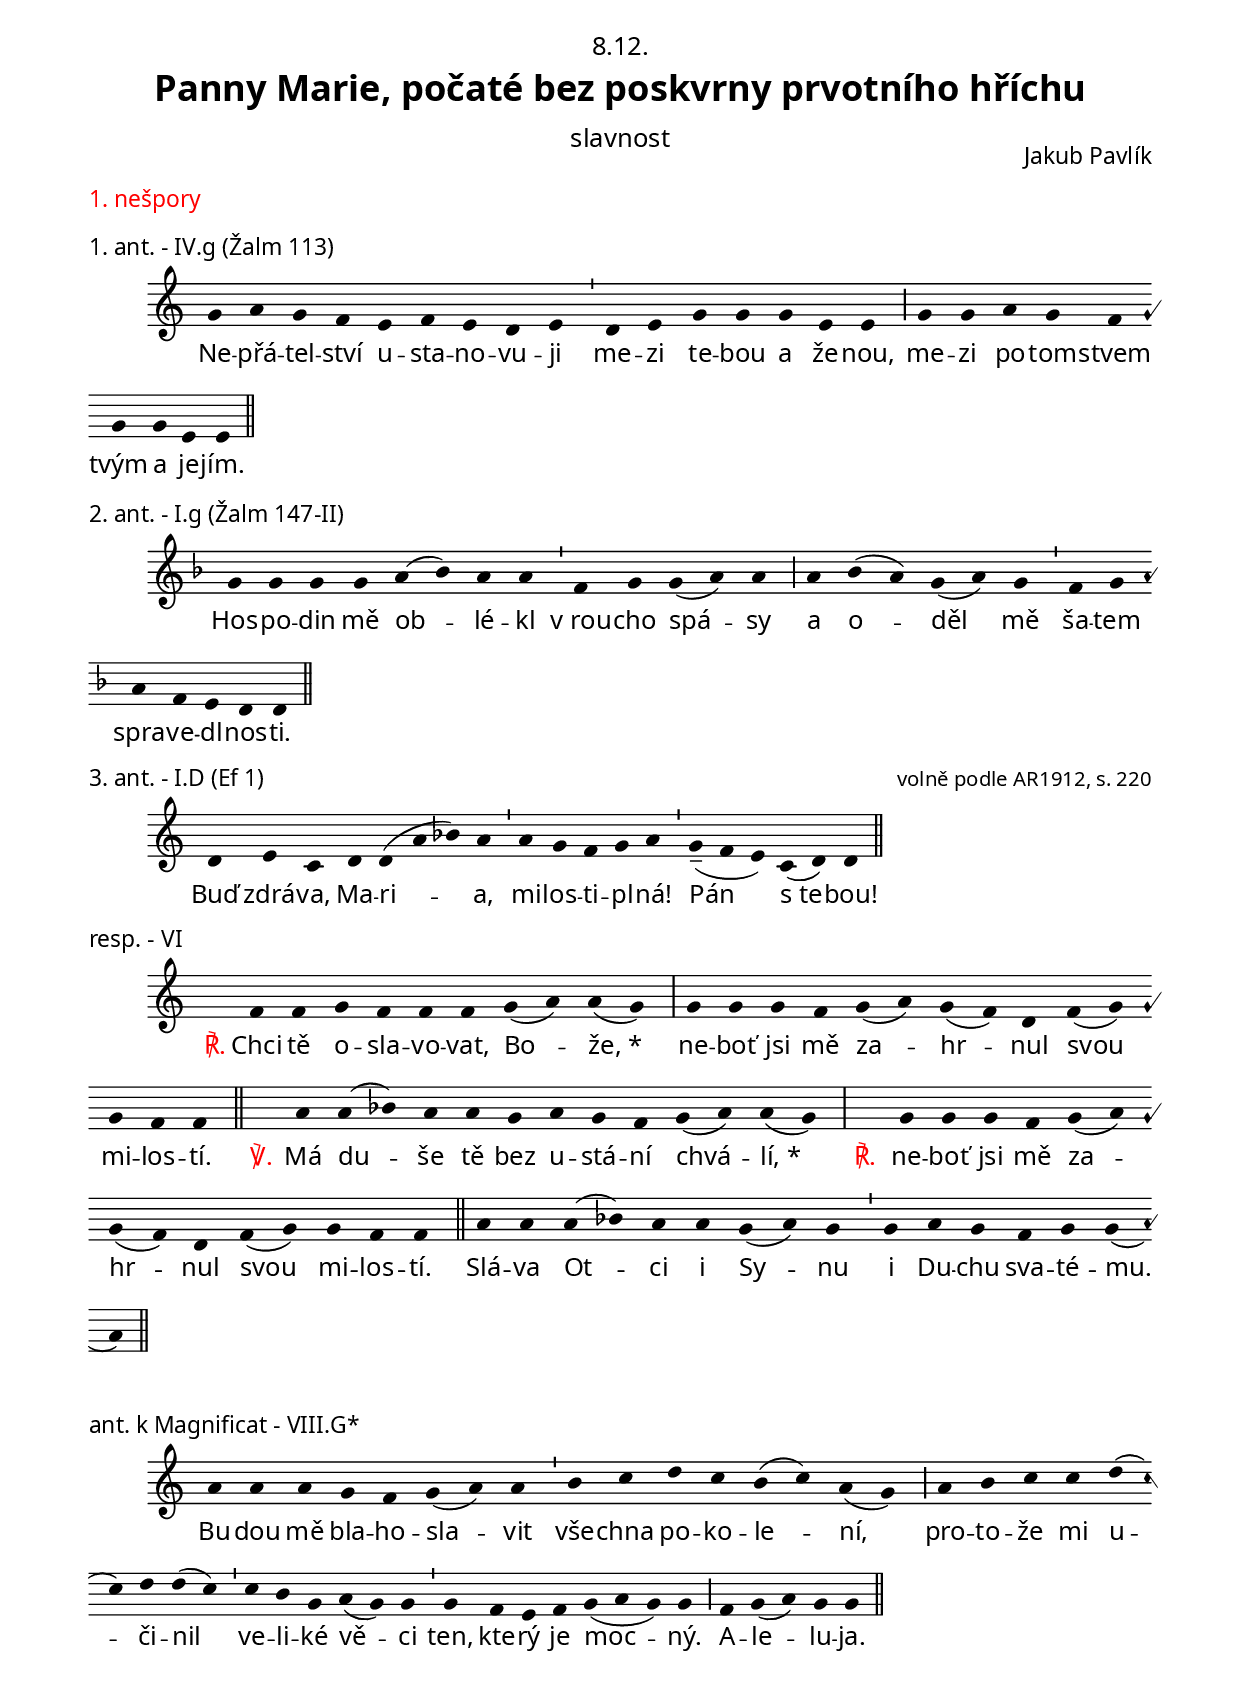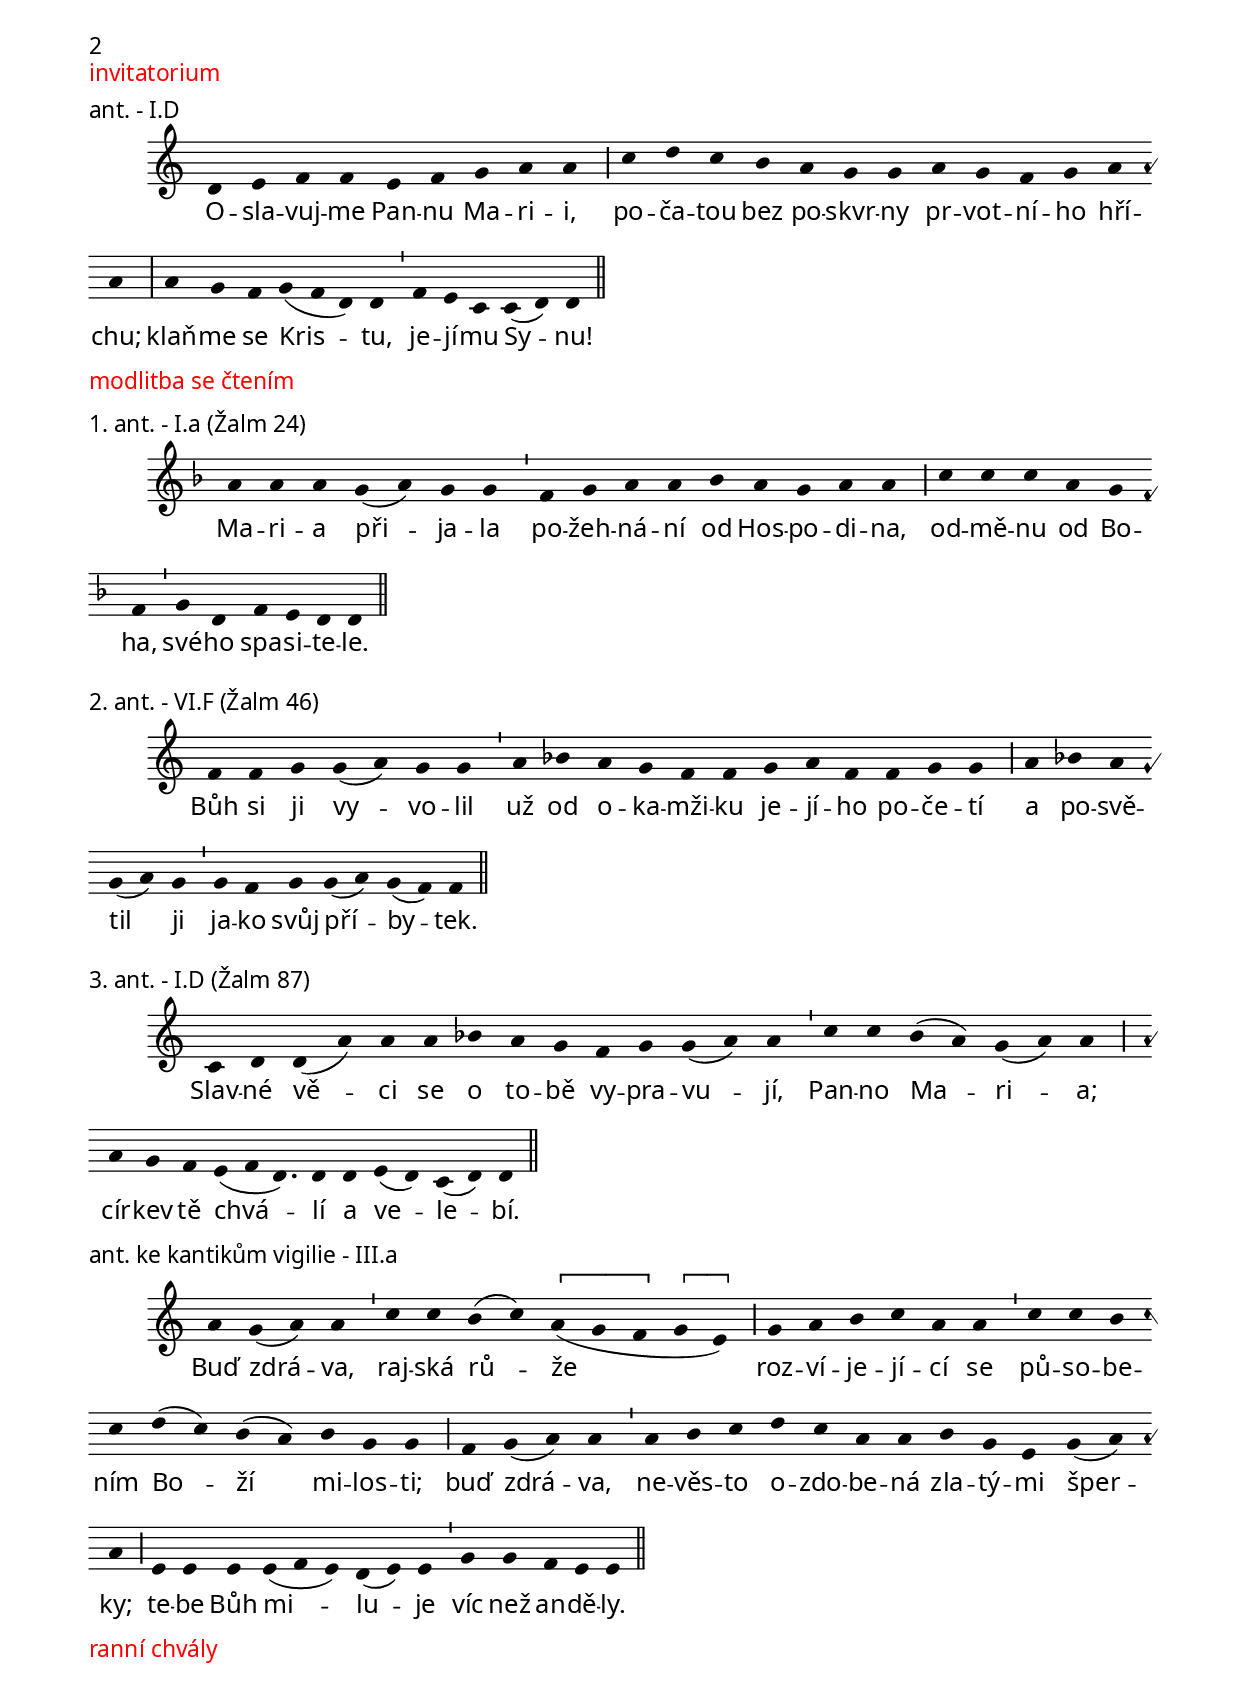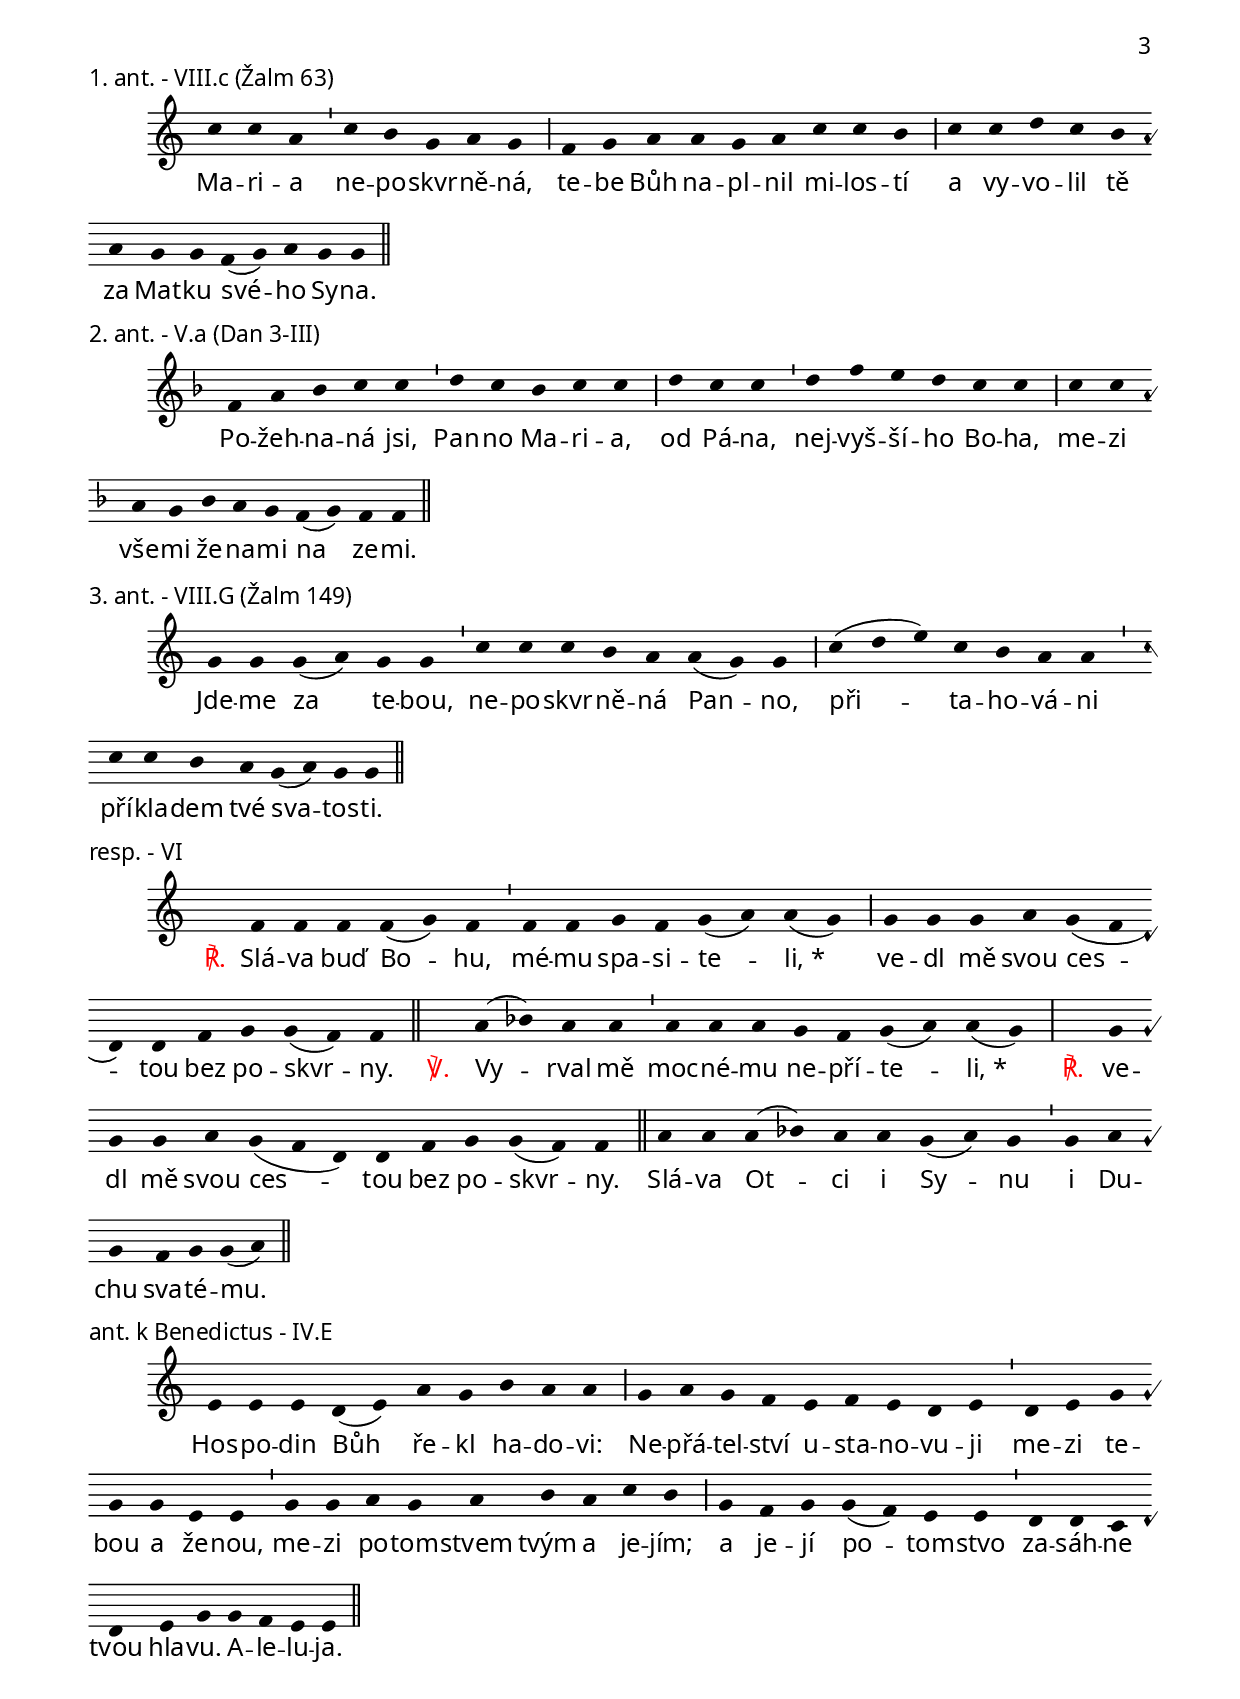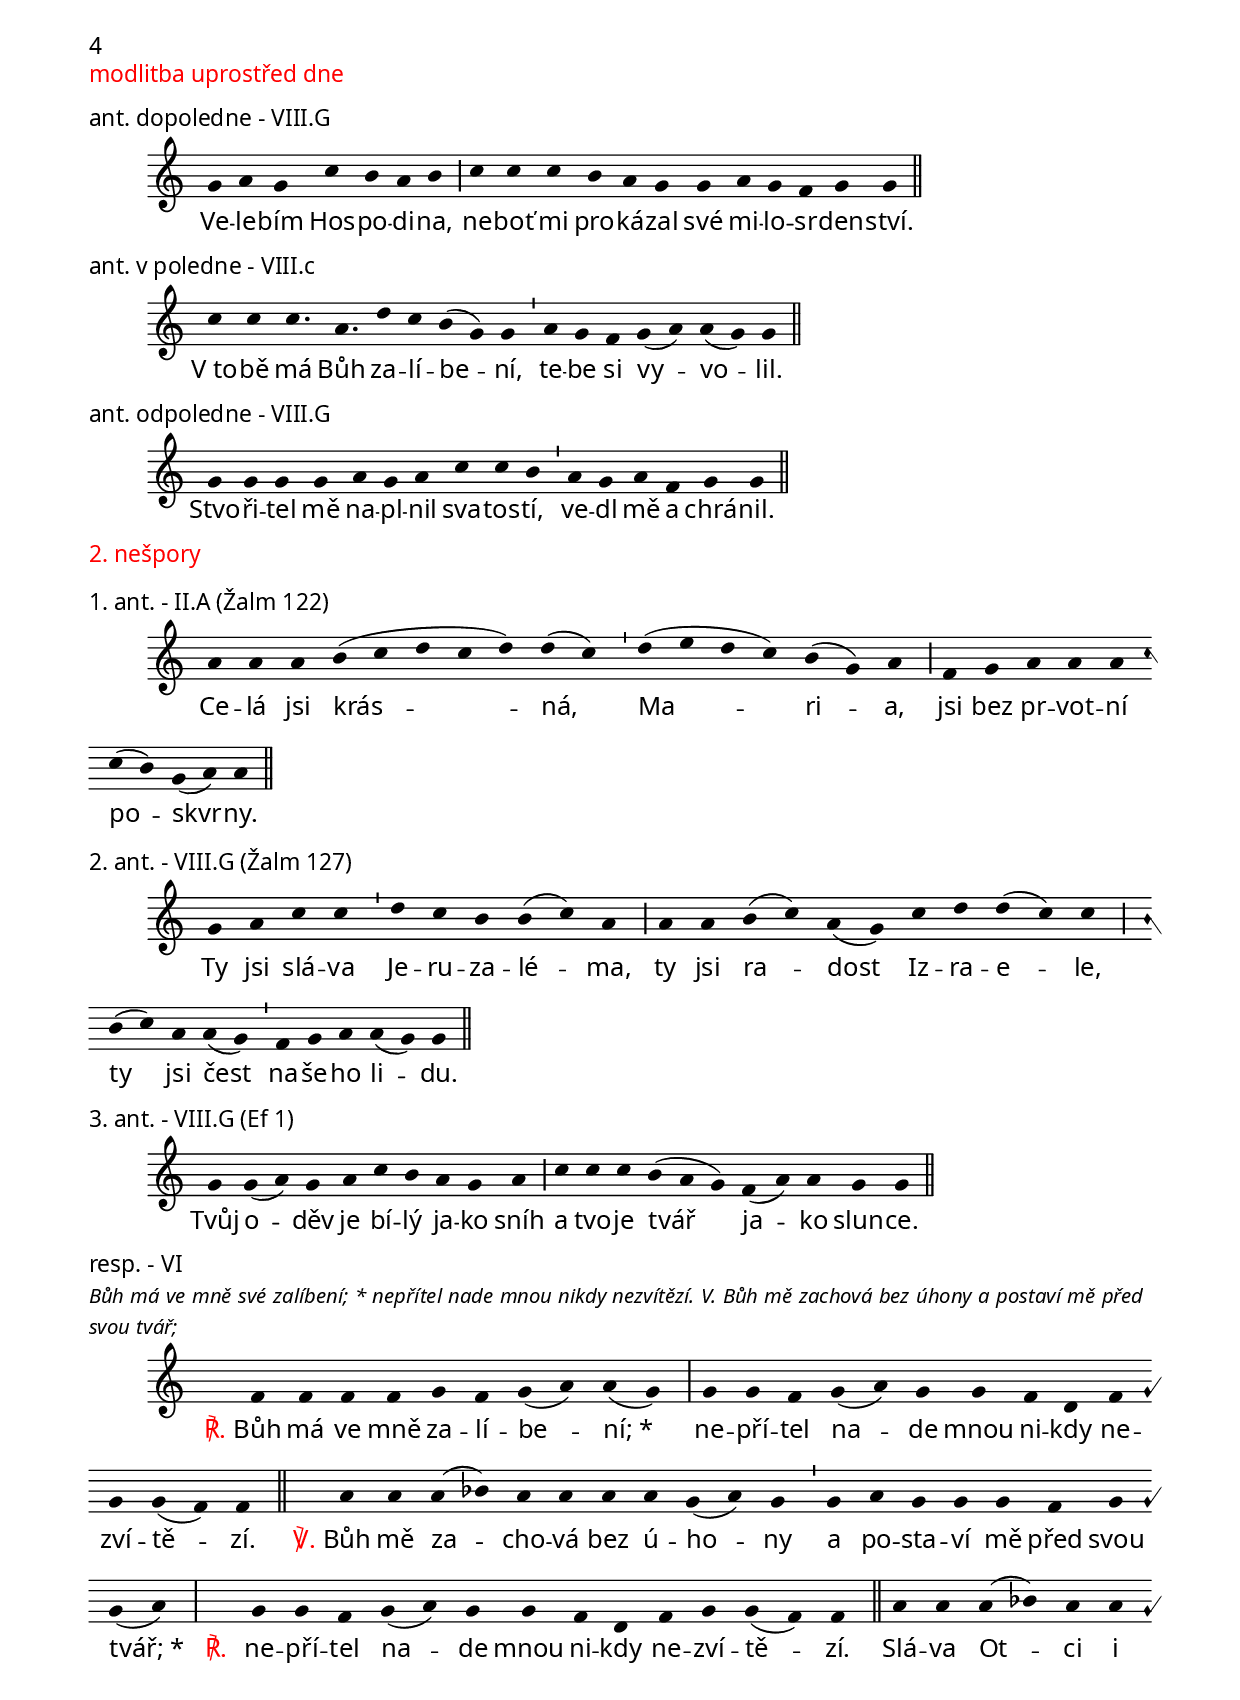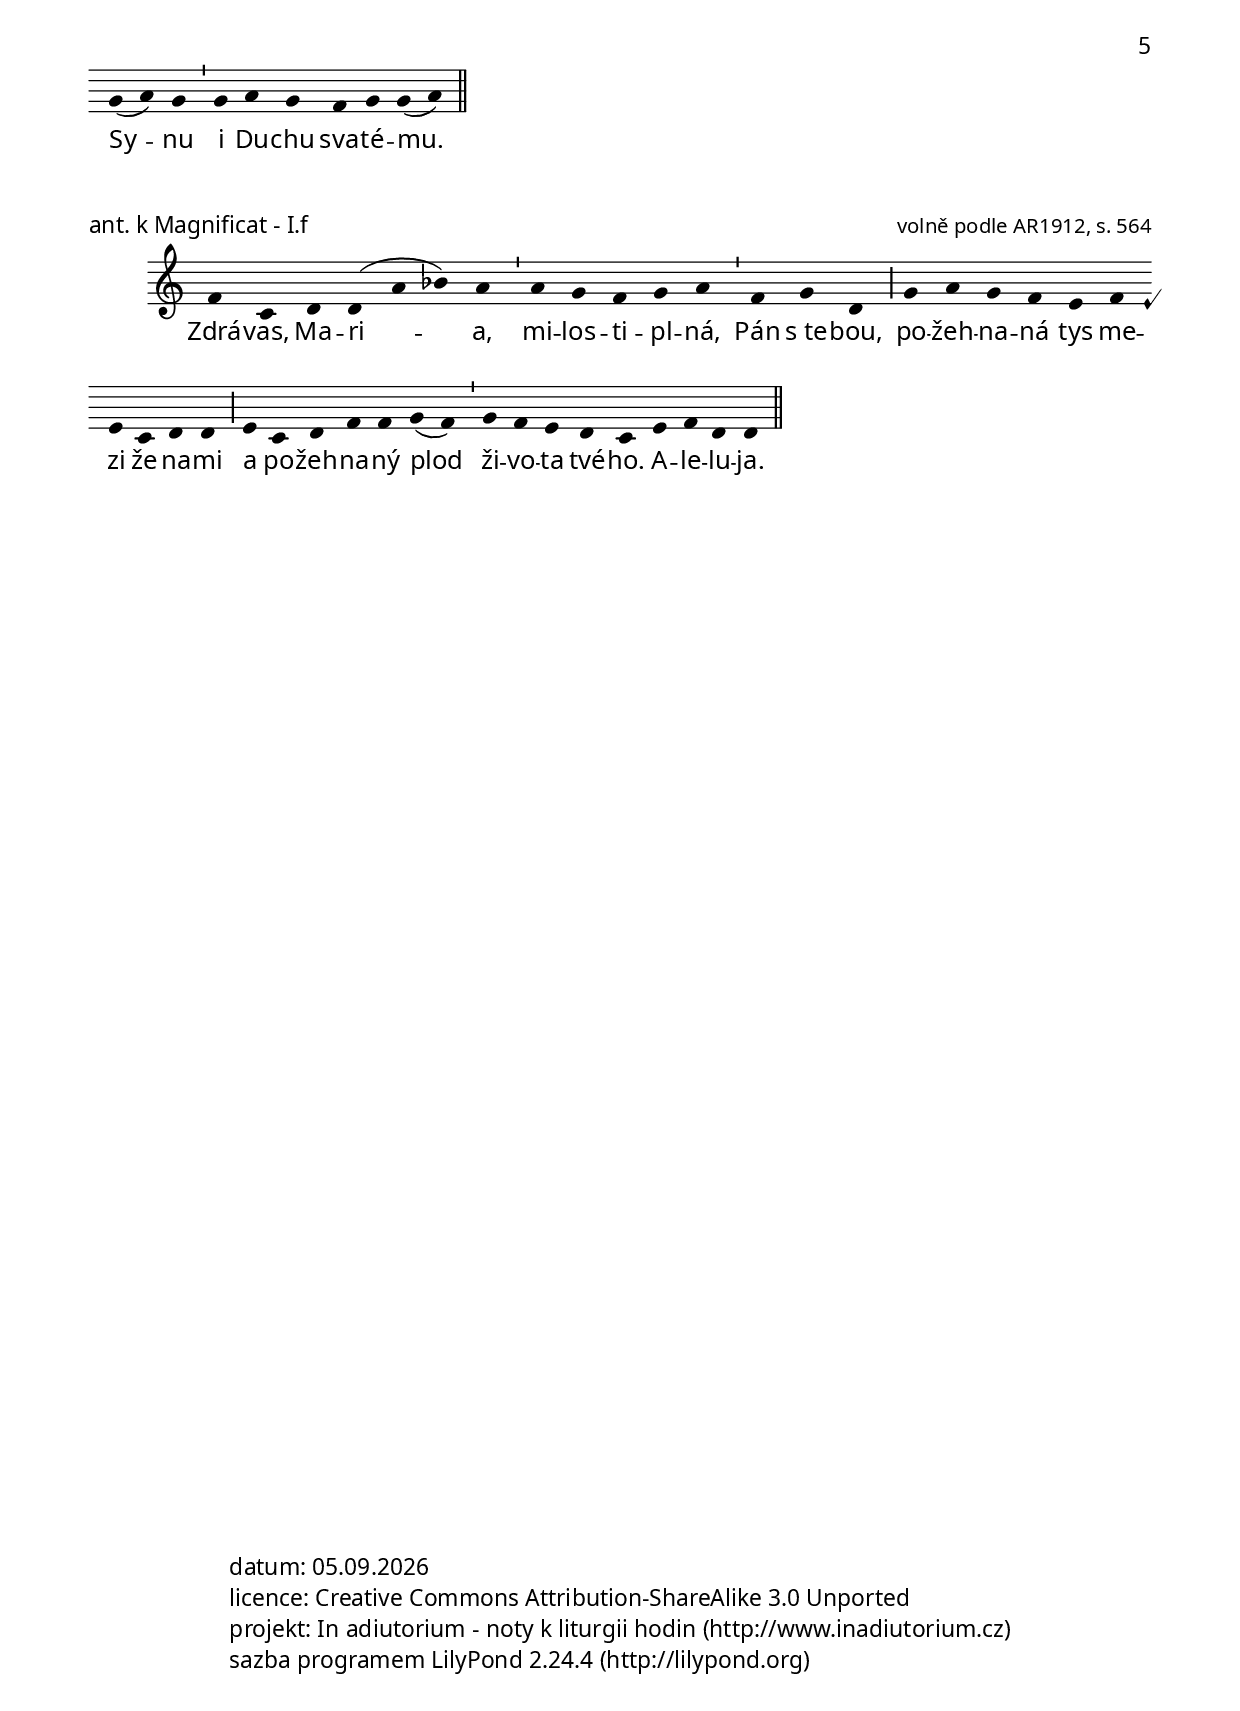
\version "2.16.0"

\include "../spolecne.ly"
\include "../dilyresponsorii.ly"

\header {
  title = \markup\titleSvatek
            "Panny Marie, počaté bez poskvrny prvotního hříchu"
            slavnost
            8.12.
  composer = "Jakub Pavlík"
}

\markup {\nadpisHodinka {"1. nešpory"}}

\score {
  \relative c'' {
    \choralniRezim
    g a g f e f e d e \barMin d e g g g e e \barMaior
    g g a g f g g e e \barFinalis
  }
  \addlyrics {
    Ne -- přá -- tel -- ství u -- sta -- no -- vu -- ji
    me -- zi te -- bou a že -- nou,
    me -- zi po -- tom -- stvem tvým a je -- jím.
  }
  \header {
    quid = "1. ant."
    modus = "IV"
    differentia = "g"
    psalmus = "Žalm 113"
    id = "1ne-a1"
    fial = "fial://sanktoral/1208pmpocatebezposkvrny.ly#rch-aben?cast=1-2"
    piece = \markup {\sestavTitulek}
  }
}

\score {
  \relative c'' {
    \choralniRezim
    \key f \major
    g4 g g g a( bes) a a \barMin f g g( a) a \barMaior
    a bes( a) g( a) g \barMin f g a f e d d \barFinalis
  }
  \addlyrics {
    Hos -- po -- din mě ob -- lé -- kl v_rou -- cho spá -- sy
    a o -- děl mě ša -- tem spra -- ve -- dl -- nos -- ti.
  }
  \header {
    quid = "2. ant."
    modus = "I"
    differentia = "g"
    psalmus = "Žalm 147-II"
    id = "1ne-a2"
    fons = "zaltar, st 4.t., r.ch., a.2; zacatek upraven"
    fial = "fial://antifony/tyden4_4streda.ly#rch-ant2?konec=20"
    piece = \markup {\sestavTitulek}
  }
}

\score {
  \relative c' {
    \choralniRezim
    d4 e c d d( a' bes) a \barMin
    a g f g a \barMin
    g(-- f e) c( d) d \barFinalis
  }
  \addlyrics {
    Buď zdrá -- va, Ma -- ri -- a,
    mi -- los -- ti -- pl -- ná!
    Pán s_te -- bou!
  }
  \header {
    quid = "3. ant."
    modus = "I"
    differentia = "D"
    psalmus = "Ef 1"
    id = "1ne-a3"
    fial = "fial://commune/commune_maria.ly#2ne-a1?-aleluja"
    fons_externus = "volně podle AR1912, s. 220"
    piece = \markup {\sestavTitulek}
  }
}

\score {
  \relative c' {
    \choralniRezim

    % R
    \neviditelna f
    f4 f g f f f g( a) a( g) \barMax
    g g g f g( a) g( f) d f( g) g f f \barFinalis
    % V
    \neviditelna a
    a a( bes) a a g a g f g( a) a( g) \barMax
    % R
    \neviditelna a
    g g g f g( a) g( f) d f( g) g f f \barFinalis
    % Slava
    \respVIdoxologie \barFinalis
  }
  \addlyrics {
    \Response Chci tě o -- sla -- vo -- vat, Bo -- že,_*
    ne -- boť jsi mě za -- hr -- nul svou mi -- los -- tí.
    \Verse Má du -- še tě bez u -- stá -- ní chvá -- lí,_*
    \Response ne -- boť jsi mě za -- hr -- nul svou mi -- los -- tí.
    \textRespDoxologie
  }
  \header {
    quid = "resp."
    modus = "VI"
    id = "1ne-resp"
    piece = \markup {\sestavTitulekResp}
  }
}

\score {
  \relative c'' {
    \choralniRezim
    a4 a a g f g( a) a \barMin
    b c d c b( c) a( g) \barMaior
    a4 b c c d( c) d d( c) \barMin
    c4 b g a( g) g \barMin
    g f e f g( a g) g \barMaior
    f g( a) g g \barFinalis
  }
  \addlyrics {
    Bu -- dou mě bla -- ho -- sla -- vit
    vše -- chna po -- ko -- le -- ní,
    pro -- to -- že mi u -- či -- nil
    ve -- li -- ké vě -- ci
    ten, kte -- rý je moc -- ný.
    A -- le -- lu -- ja.
  }
  \header {
    quid = "ant. k Magnificat"
    modus = "VIII"
    differentia = "G*"
    id = "1ne-amag"
    psalmus = "Magnificat"
    fons = "Nanebevzetí, 1. nešp., k Magnificat"
    fial = "fial://sanktoral/0815nanebevzetipm.ly#1ne-amag"
    piece = \markup {\sestavTitulekBezZalmu}
  }
}

\pageBreak % ZLOM

\markup {\nadpisHodinka {"invitatorium"}}

\score {
  \relative c' {
    \choralniRezim
    d4 e f f e f g a a \barMaior
    c d c b a g g a g f g a a \barMax
    a g f g( f d) d \barMin
    f e c c( d) d \barFinalis
  }
  \addlyrics {
    O -- sla -- vuj -- me Pan -- nu Ma -- ri -- i,
    po -- ča -- tou bez po -- skvr -- ny pr -- vot -- ní -- ho hří -- chu;
    klaň -- me se Kris -- tu,
    je -- jí -- mu Sy -- nu!
  }
  \header {
    quid = "ant."
    modus = "I"
    differentia = "D"
    psalmus = ""
    fial = "commune/commune_maria.ly#invit1?cast=1"
    id = "invit"
    piece = \markup {\sestavTitulekBezZalmu}
  }
}

\markup {\nadpisHodinka {"modlitba se čtením"}}

\score {
  \relative c'' {
    \key d \minor

    \choralniRezim
    a4 a a g( a) g g \barMin f g a a bes a g a a \barMaior
    c c c a g f \barMin g d f e d d \barFinalis
  }
  \addlyrics {
    Ma -- ri -- a při -- ja -- la po -- žeh -- ná -- ní od Hos -- po -- di -- na,
    od -- mě -- nu od Bo -- ha, své -- ho spa -- si -- te -- le.
  }
  \header {
    quid = "1. ant."
    modus = "I"
    differentia = "a"
    psalmus = "Žalm 24"
    fial = "commune/commune_maria.ly#mc-a1?-aleluja"
    id = "mc-a1"
    piece = \markup {\sestavTitulek}
  }
}

\score {
  \relative c' {
    \choralniRezim
    f4 f g g( a) g g \barMin
    a bes a g f f g a f f g g \barMaior
    a bes a g( a) g \barMin
    g f g g( a) g( f) f \barFinalis
  }
  \addlyrics {
    Bůh si ji vy -- vo -- lil
    už od o -- ka -- mži -- ku je -- jí -- ho po -- če -- tí
    a po -- svě -- til ji
    ja -- ko svůj pří -- by -- tek.
  }
  \header {
    quid = "2. ant."
    modus = "VI"
    differentia = "F"
    psalmus = "Žalm 46"
    fial = "commune/commune_maria.ly#mc-a2?-aleluja&konec=8"
    id = "mc-a2"
    piece = \markup {\sestavTitulek}
  }
}

\score {
  \relative c' {
    \choralniRezim
    c4 d d( a') a a bes a g f g g( a) a \barMin
    c c b( a) g( a) a \barMaior
    a g f e( f d4.) d4 d e( d) c( d) d \barFinalis
  }
  \addlyrics {
    Slav -- né vě -- ci se o to -- bě vy -- pra -- vu -- jí,
    Pan -- no Ma -- ri -- a;
    cír -- kev tě chvá -- lí a ve -- le -- bí.
  }
  \header {
    quid = "3. ant."
    modus = "I"
    differentia = "D"
    psalmus = "Žalm 87"
    fial = "commune/commune_maria.ly#mc-a3?zacatek"
    id = "mc-a3"
    piece = \markup {\sestavTitulek}
  }
}

\score {
  \relative c'' {
    \choralniRezim
    a4 g( a) a \barMin
    c c b( c) \[ a( g f \] \[ g e) \] \barMaior
    g a b c a a \barMin
    c c b c d( c) b( a) b g g \barMaior
    f g( a) a \barMin
    a b c d c a a b g e g( a) a \barMaior
    e e e e( f e) d( e) e \barMin
    g g f e e \barFinalis
  }
  \addlyrics {
    Buď zdrá -- va,
    raj -- ská rů -- že
    roz -- ví -- je -- jí -- cí se
    pů -- so -- be -- ním Bo -- ží mi -- los -- ti;
    buď zdrá -- va,
    ne -- věs -- to o -- zdo -- be -- ná zla -- tý -- mi šper -- ky;
    te -- be Bůh mi -- lu -- je
    víc než an -- dě -- ly.
  }
  \header {
    quid = "ant. ke kantikům vigilie"
    modus = "III"
    differentia = "a"
    psalmus = ""
    id = "mc-avig"
    piece = \markup {\sestavTitulekBezZalmu}
  }
}

\markup {\nadpisHodinka {"ranní chvály"}}

\score {
  \relative c'' {
    \choralniRezim
    c4 c a \barMin
    c b g a g \barMaior
    f g a a g a c c b \barMaior
    c c d c b a g g f( g) a g g \barFinalis
  }
  \addlyrics {
    Ma -- ri -- a
    ne -- po -- skvr -- ně -- ná,
    te -- be Bůh na -- pl -- nil mi -- los -- tí
    a vy -- vo -- lil tě za Mat -- ku své -- ho Sy -- na.
  }
  \header {
    quid = "1. ant."
    modus = "VIII"
    differentia = "c"
    psalmus = "Žalm 63"
    id = "rch-a1"
    piece = \markup {\sestavTitulek}
  }
}

\score {
  \relative c' {
    \key f \major
    \choralniRezim
    f4 a bes c c \barMin
    d c bes c c \barMaior
    d c c \barMin
    d f e d c c \barMaior
    c c a g bes a g f( g) f f \barFinalis
  }
  \addlyrics {
    Po -- žeh -- na -- ná jsi, Pan -- no Ma -- ri -- a,
    od Pá -- na,
    nej -- vyš -- ší -- ho Bo -- ha,
    me -- zi vše -- mi že -- na -- mi na ze -- mi.
  }
  \header {
    quid = "2. ant."
    modus = "V"
    differentia = "a"
    psalmus = "Dan 3-III"
    id = "rch-a2"
    fial = "fial://commune/commune_maria.ly#sob-aben2"
    piece = \markup {\sestavTitulek}
  }
}

\score {
  \relative c'' {
    \choralniRezim
    g4 g g( a) g g \barMin
    c c c b a a( g) g \barMaior
    c( d e) c b a a \barMin
    c c b a g( a) g g \barFinalis
  }
  \addlyrics {
    Jde -- me za te -- bou,
    ne -- po -- skvr -- ně -- ná Pan -- no,
    při -- ta -- ho -- vá -- ni
    pří -- kla -- dem tvé sva -- tos -- ti.
  }
  \header {
    quid = "3. ant."
    modus = "VIII"
    differentia = "G"
    psalmus = "Žalm 149"
    id = "rch-a3"
    piece = \markup {\sestavTitulek}
  }
}

\score {
  \relative c' {
    \choralniRezim

    % R
    \neviditelna f
    f4 f f f( g) f \barMin f f g f g( a) a( g) \barMaior
    g g g a g( f d) d f g g( f) f \barFinalis
    % V
    \neviditelna a
    a4( bes) a a \barMin a a a g f g( a) a( g) \barMax
    % R
    \neviditelna a
    g g g a g( f d) d f g g( f) f \barFinalis
    % Slava
    \respVIdoxologie \barFinalis
  }
  \addlyrics {
    \Response Slá -- va buď Bo -- hu, mé -- mu spa -- si -- te -- li,_*
    ve -- dl mě svou ces -- tou bez po -- skvr -- ny.
    \Verse Vy -- rval mě moc -- né -- mu ne -- pří -- te -- li,_*
    \Response ve -- dl mě svou ces -- tou bez po -- skvr -- ny.
    \textRespDoxologie
  }
  \header {
    quid = "resp."
    modus = "VI"
    id = "rch-resp"
    piece = \markup {\sestavTitulekResp}
  }
}

\score {
  \relative c' {
    \choralniRezim
    e4 e e d( e) a g b a a \barMaior
    g a g f e f e d e \barMin d e g g g e e \barMin
    g g a g a b a c b \barMaior
    g f g g( f) e e \barMin d d c d e g
    g f e e \barFinalis
  }
  \addlyrics {
    Hos -- po -- din Bůh ře -- kl ha -- do -- vi:
    Ne -- přá -- tel -- ství u -- sta -- no -- vu -- ji
    me -- zi te -- bou a že -- nou,
    me -- zi po -- tom -- stvem tvým a je -- jím;
    a je -- jí po -- tom -- stvo za -- sáh -- ne tvou hla -- vu.
    A -- le -- lu -- ja.
  }
  \header {
    quid = "ant. k Benedictus"
    modus = "IV"
    differentia = "E"
    psalmus = ""
    placet = "_mezi potomstvem tvým a jejím_ není moc zpěvné a poslouchatelný lidový zpěv považuji za prakticky vyloučený"
    id = "rch-aben"
    piece = \markup {\sestavTitulekBezZalmu}
  }
}

\pageBreak % ZLOM

\markup {\nadpisHodinka {"modlitba uprostřed dne"}}

\score {
  \relative c'' {
    \choralniRezim
    g4 a g c b a b \barMaior
    c c c b a g g a g f g g \barFinalis
  }
  \addlyrics {
    Ve -- le -- bím Hos -- po -- di -- na,
    ne -- boť mi pro -- ká -- zal své mi -- lo -- sr -- den -- ství.
  }
  \header {
    quid = "ant. dopoledne"
    modus = "VIII"
    differentia = "G"
    psalmus = ""
    id = "tercie"
    fial = "fial://commune/commune_svatazena.ly#1ne-a1?-aleluja"
    piece = \markup {\sestavTitulekBezZalmu}
  }
}

\score {
  \relative c'' {
    \choralniRezim
    c4 c c4. a d4 c b( g) g \barMin
    a g f g( a) a( g) g \barFinalis
  }
  \addlyrics {
    V_to -- bě má Bůh za -- lí -- be -- ní,
    te -- be si vy -- vo -- lil.
  }
  \header {
    quid = "ant. v poledne"
    modus = "VIII"
    differentia = "c"
    psalmus = ""
    id = "sexta"
    fial = "fial://commune/commune_svatazena.ly#1ne-a3?-aleluja"
    piece = \markup {\sestavTitulekBezZalmu}
  }
}

\score {
  \relative c'' {
    \choralniRezim
    g4 g g g a g a c c b \barMin
    a g a f g g \barFinalis
  }
  \addlyrics {
    Stvo -- ři -- tel mě na -- pl -- nil sva -- tos -- tí,
    ve -- dl mě a chrá -- nil.
  }
  \header {
    quid = "ant. odpoledne"
    modus = "VIII"
    differentia = "G"
    psalmus = ""
    id = "nona"
    piece = \markup {\sestavTitulekBezZalmu}
  }
}

\markup {\nadpisHodinka {"2. nešpory"}}

\score {
  \relative c'' {
    \choralniRezim
    a4 a a b( c d c d) d( c) \barMin
    d( e d c) b( g) a \barMaior
    f g a a a c( b) g( a) a \barFinalis
  }
  \addlyrics {
    Ce -- lá jsi krás -- ná,
    Ma -- ri -- a,
    jsi bez pr -- vot -- ní po -- skvr -- ny.
  }
  \header {
    quid = "1. ant."
    modus = "II"
    differentia = "A"
    psalmus = "Žalm 122"
    id = "2ne-a1"
    piece = \markup {\sestavTitulek}
  }
}

\score {
  \relative c'' {
    \choralniRezim
    g4 a c c \barMin d4 c b b( c) a \barMaior
    a a b( c) a( g) c d d( c) c \barMaior
    b( c) a a( g) \barMin f4 g a a( g) g \barFinalis
  }
  \addlyrics {
    Ty jsi slá -- va Je -- ru -- za -- lé -- ma,
    ty jsi ra -- dost Iz -- ra -- e -- le,
    ty jsi čest na -- še -- ho li -- du.
  }
  \header {
    quid = "2. ant."
    modus = "VIII"
    differentia = "G"
    psalmus = "Žalm 127"
    id = "2ne-a2"
    fial = "fial://commune/commune_maria.ly#rch-a2?-aleluja"
    piece = \markup {\sestavTitulek}
  }
}

\score {
  \relative c'' {
    \choralniRezim
    g4 g( a) g a c b a g a \barMaior
    c c c b( a g) f( a) a g g \barFinalis
  }
  \addlyrics {
    Tvůj o -- děv je bí -- lý ja -- ko sníh
    a tvo -- je tvář ja -- ko slun -- ce.
  }
  \header {
    quid = "3. ant."
    modus = "VIII"
    differentia = "G"
    psalmus = "Ef 1"
    id = "2ne-a3"
    piece = \markup {\sestavTitulek}
  }
}

\score {
  \relative c' {
    \choralniRezim

    % R
    \neviditelna f
    f4 f f f g f g( a) a( g) \barMax
    g g f g( a) g g f d f g g( f) f \barFinalis
    % V
    \neviditelna a
    a4 a a( bes) a a a a g( a) g \barMin
    g a g g g f g g( a) \barMax
    % R
    \neviditelna a
    g g f g( a) g g f d f g g( f) f \barFinalis
    % Slava
    \respVIdoxologie \barFinalis
  }
  \addlyrics {
    \Response Bůh má ve mně za -- lí -- be -- ní;_*
    ne -- pří -- tel na -- de mnou ni -- kdy ne -- zví -- tě -- zí.
    \Verse Bůh mě za -- cho -- vá bez ú -- ho -- ny
    a po -- sta -- ví mě před svou tvář;_*
    \Response ne -- pří -- tel na -- de mnou ni -- kdy ne -- zví -- tě -- zí.
    \textRespDoxologie
  }
  \header {
    textus_approbatus = "Bůh má ve mně své zalíbení; *
    nepřítel nade mnou nikdy nezvítězí.
    V. Bůh mě zachová bez úhony a postaví mě před svou tvář;"
    quid = "resp."
    modus = "VI"
    id = "2ne-resp"
    piece = \markup {\sestavTitulekResp}
  }
}

\score {
  \relative c' {
    \choralniRezim
    f4 c d d( a' bes) a \barMin
    a g f g a \barMin
    f g d \barMaior

    g a g f e
    f e c d d \barMaior
    e c d f f g( f) \barMin
    g f e d c
    e f d d \barFinalis
  }
  \addlyrics {
    Zdrá -- vas, Ma -- ri -- a,
    mi -- los -- ti -- pl -- ná,
    Pán s_te -- bou,

    po -- žeh -- na -- ná tys
    me -- zi že -- na -- mi
    a po -- žeh -- na -- ný plod
    ži -- vo -- ta tvé -- ho.
    A -- le -- lu -- ja.
  }
  \header {
    quid = "ant. k Magnificat"
    modus = "I"
    differentia = "f"
    psalmus = ""
    id = "2ne-amag"
    fons_externus = "volně podle AR1912, s. 564"
    piece = \markup {\sestavTitulekBezZalmu}
  }
}